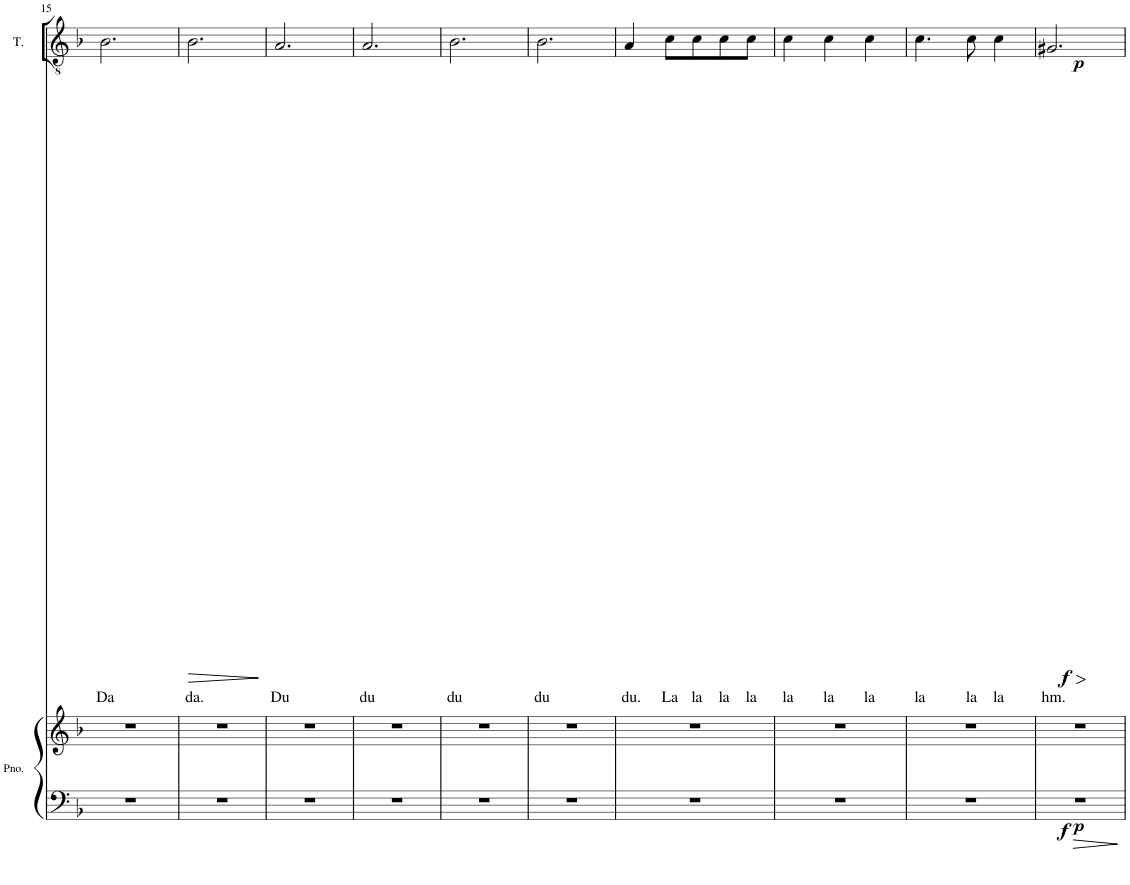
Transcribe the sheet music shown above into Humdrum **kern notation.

**kern	**text	**dynam
*part1	*part1	*part1
*staff1	*staff1	*staff1
*I"Tenor	*	*
*I'T.	*	*
!!LO:PB:g=z
*clefGv2	*	*
*k[b-]	*	*
*M3/4	*	*
=15	=15	=15
!	!LO:LY:b	!
2.B-\	Da	.
=16	=16	=16
!	!LO:LY:b	!LO:HP:b
2.B-\	da.	>
.	.	]
=17	=17	=17
!	!LO:LY:b	!
2.A/	Du	.
=18	=18	=18
!	!LO:LY:b	!
2.A/	du	.
=19	=19	=19
!	!LO:LY:b	!
2.B-\	du	.
=20	=20	=20
!	!LO:LY:b	!
2.B-\	du	.
=21	=21	=21
!	!LO:LY:b	!
4A/	du.	.
!	!LO:LY:b	!
8c\L	La	.
!	!LO:LY:b	!
8c\	la	.
!	!LO:LY:b	!
8c\	la	.
!	!LO:LY:b	!
8c\J	la	.
=22	=22	=22
!	!LO:LY:b	!
4c\	la	.
!	!LO:LY:b	!
4c\	la	.
!	!LO:LY:b	!
4c\	la	.
=23	=23	=23
!	!LO:LY:b	!
4.c\	la	.
!	!LO:LY:b	!
8c\	la	.
!	!LO:LY:b	!
4c\	la	.
=24	=24	=24
!	!LO:LY:b	!LO:HP:b
!	!	!LO:DY:n=1:b
!	!	!LO:DY:n=2:b
2.G#X/	hm.	> p f
.	.	]
=	=	=
*-	*-	*-
